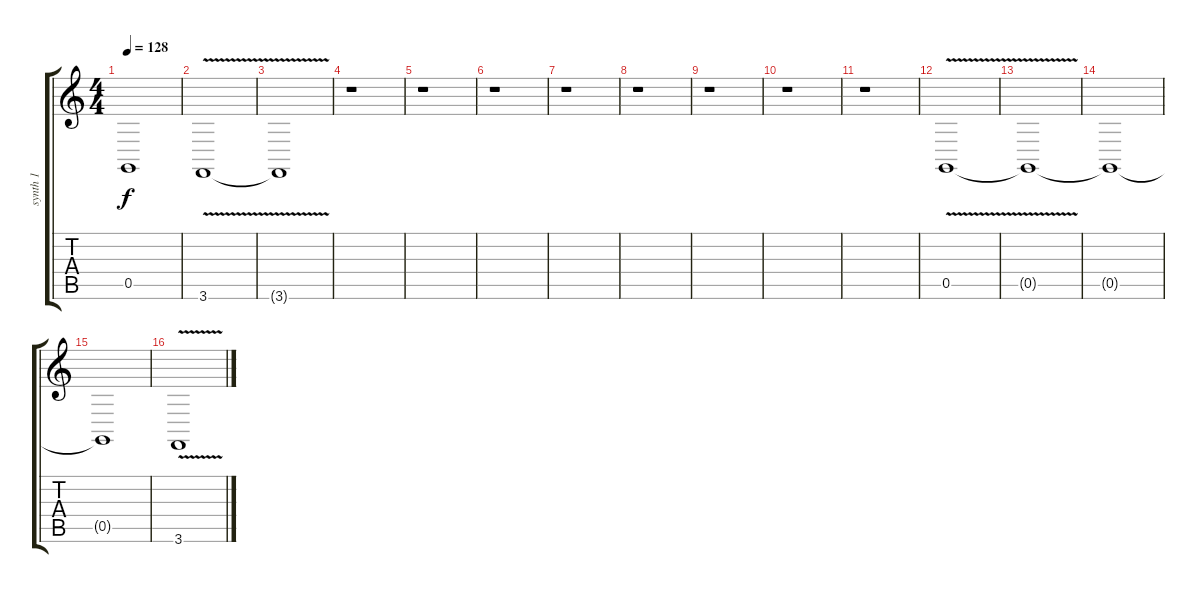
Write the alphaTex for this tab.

\track ("synth 1" "synth 1") {instrument lead2sawtooth}
\staff {score tabs}
\tuning (D4 A3 F3 C3 G2 D2) {hide}
\ts (4 4)
\tempo 128
\clef g2
\ks c
0.5{t}.1{dy f} |
3.6{v}.1 |
3.6{t}.1 |
r.1 |
r.1 |
r.1 |
r.1 |
r.1 |
r.1 |
r.1 |
r.1 |
0.5{v}.1 |
0.5{t}.1 |
0.5{t}.1 |
0.5{t}.1 |
3.6{v}.1
